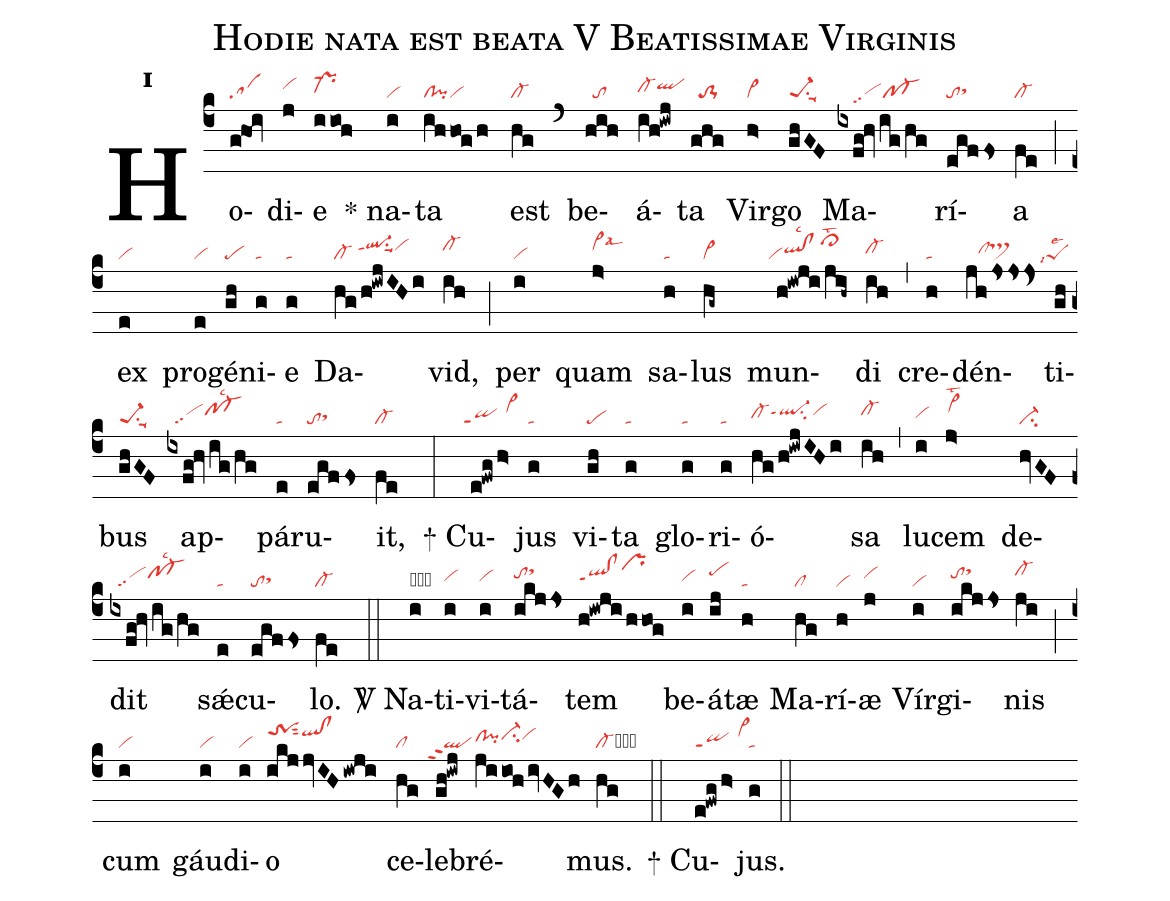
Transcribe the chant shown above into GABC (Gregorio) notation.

name:Hodie nata est beata V Beatissimae Virginis;
office-part:re;
mode:1;
nabc-lines:1;
%%
initial-style: 1;
name:Hodie nata est beata;
mode: 3;
office-part: Responsorium;
annotation: Resp.;
annotation: iii;
nabc-lines:1;
%%
(c4) Ho(g@hOi|sa)di(j|vihi)e(iioh|pr-hh) <sp>*</sp> na(i|vi)ta(ihhog/h|cl!pivi) est(hg|cl-) (`) be(hih|//to)á(ih!iwj|cl-hhqlhi)ta(ghg|//to-1) Vir(h>|vi>)go(ghGF|pe-1su1suu1) Ma(ixfg!hv/ig/hg|////schdpf-)rí(egffs|tosthh)a(fe|cl-) (;) ex(e|vi) pro(e|vi)gé(gh|pe)ni(g|ta)e(g|ta) Da(hg/h!iwjIHi|cl-/ql-hippt1su1suu1vihi)vid,(ih|cl-hi) (;) per(i|vi) quam(j>|vi>hilsal6) sa(h|ta)lus(hg~|vi>) mun(h!iwji/jih~|``viqlhh!clhhlsc2/cl>hklst2)di(ih|cl-hh) (,) cre(h|ta)dén(jhjsjs/!Js>|///clhhts>hi)ti(gh|````peSlse2lsi7)bus(ghGF|pe-1su1suu1) ap(ixfg!hv/ig/hg|//scpf-hilsc2)pá(e|ta)ru(egffs|tosthh)it,(fe|cl-) (:)
<sp>+</sp> Cu(e!fwgh>|``qippt1/vi>hj)jus(g|ta) vi(gh|pe)ta(g|ta) glo(g|ta)ri(g|ta)ó(hg/h!iwjIHi|cl-hhql-hippt1su2vihi)sa(ih|cl-hi) (,) lu(i|vihh)cem(j>|vi>hjlst2) de(hvGF|ci-)dit(ixfg!hv/ig/hg|//scpf-hilsc2) sǽ(e|ta)cu(egffs|tosthh)lo.(fe|cl-) (::)

<sp>V/</sp> Na(i|obvihh)ti(i|vihh)vi(i|vihh)tá(ikjJs|tohisthk)tem(h!iwji/hhog|qlhh!clhhppt1prhl) be(i|vihh)á(ij|pehj)tæ(h|ta) Ma(hg|cl)rí(h|vi)æ(j|vihi) Vír(i|vi)gi(ikjjs|tohisthk)nis(ji|cl-hj) (;) cum(i|vi) gáu(i|vi)di(i|vi)o(ikjjvIH/iwji|trShjsut2qlhj!clhj) ce(hg|cl)le(gh!iwj|``qlppt2)bré(jiiohivHGh|clhh!pihhci-hivihi)mus.(hg|cl-cb) (::)
<sp>+</sp> Cu(e!fwgh>|qippt1/vi>hj)jus.(g|ta) (::)
